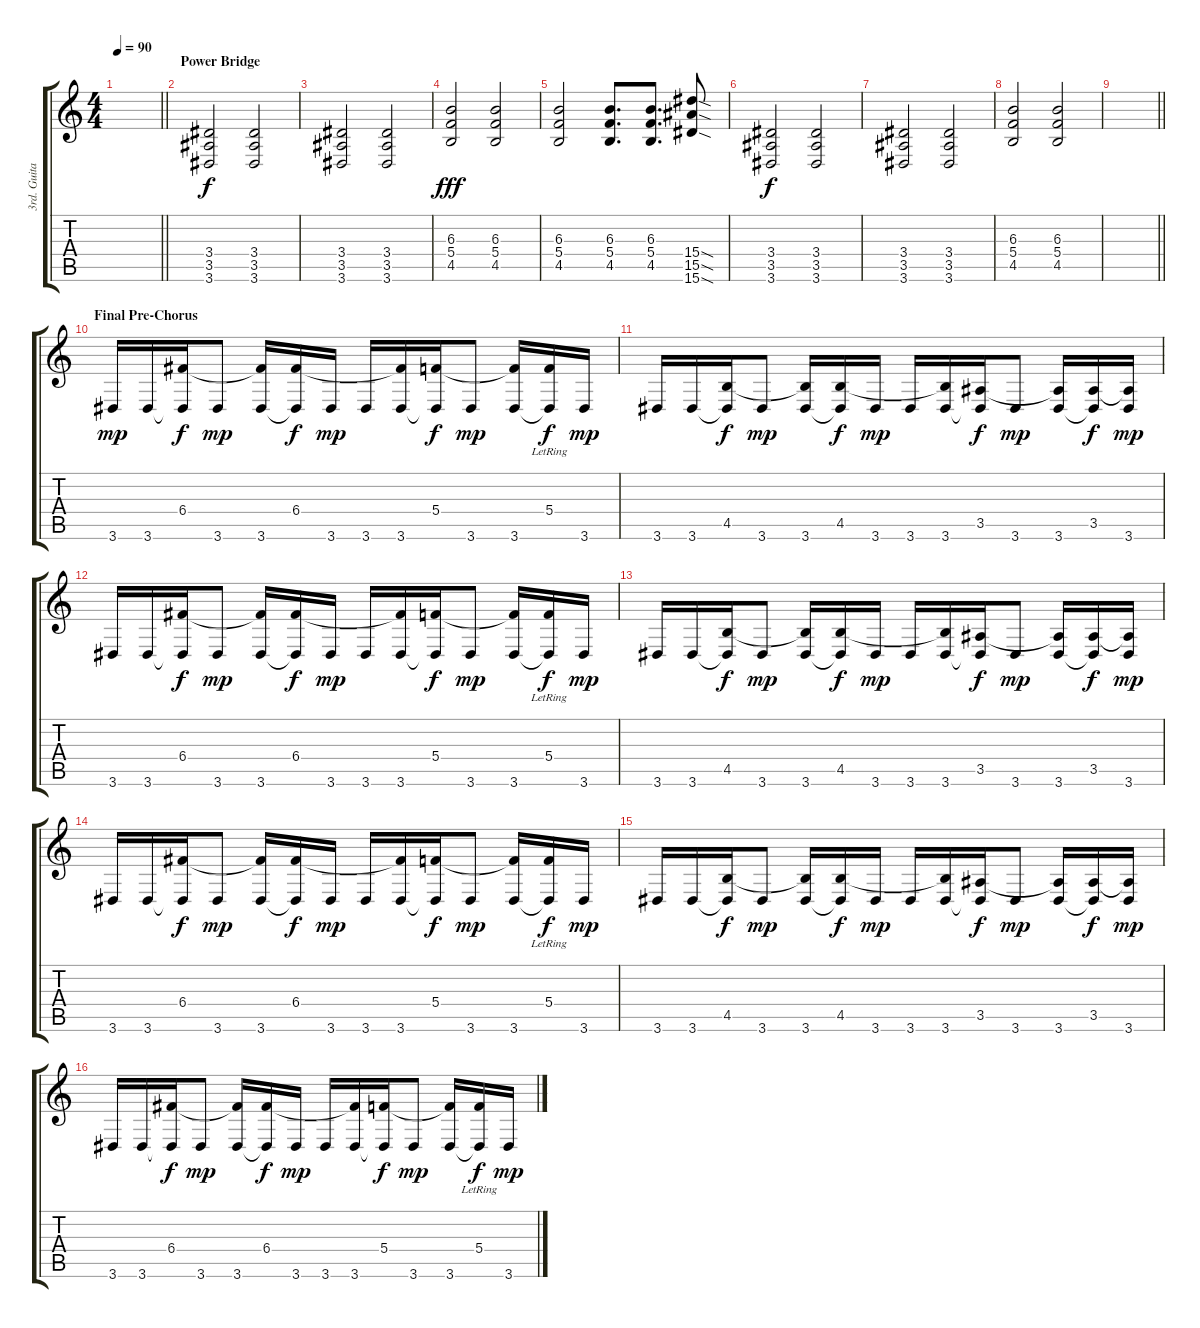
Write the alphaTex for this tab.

\track ("3rd. Guitar (only on album version)" "3rd. Guita") {instrument overdrivenguitar}
\staff {score tabs}
\tuning (D4 A3 F3 C3 G2 C2) {hide}
\ts (4 4)
\tempo 90
\clef g2
\barLineRight lightlight
\ks c
|
\section ("" "Power Bridge")
(3.4 3.5 3.6).2{volume 10 balance 16 instrument overdrivenguitar} (3.4 3.5 3.6).2 |
(3.4 3.5 3.6).2 (3.4 3.5 3.6).2 |
(6.3 5.4 4.5).2{dy fff} (6.3 5.4 4.5).2 |
(6.3 5.4 4.5).2 (6.3 5.4 4.5).8{d} (6.3 5.4 4.5).8{d} (15.4{sod} 15.5{sod} 15.6{sod}).8 |
(3.4 3.5 3.6).2{dy f} (3.4 3.5 3.6).2 |
(3.4 3.5 3.6).2 (3.4 3.5 3.6).2 |
(6.3 5.4 4.5).2 (6.3 5.4 4.5).2 |
\barLineRight lightlight
|
\section ("" "Final Pre-Chorus")
3.6.16{dy mp balance 8} 3.6.16 (6.4 3.6{t}).16{dy f} 3.6.8{dy mp} (6.4{t} 3.6).16 (6.4 3.6{t}).16{dy f} 3.6.16{dy mp} 3.6.16 (6.4{t} 3.6).16 (5.4 3.6{t}).16{dy f} 3.6.8{dy mp} (5.4{t} 3.6).16 (5.4{lr} 3.6{t}).16{dy f} 3.6.16{dy mp} |
3.6.16 3.6.16 (4.5 3.6{t}).16{dy f} 3.6.8{dy mp} (4.5{t} 3.6).16 (4.5 3.6{t}).16{dy f} 3.6.16{dy mp} 3.6.16 (4.5{t} 3.6).16 (3.5 3.6{t}).16{dy f} 3.6.8{dy mp} (3.5{t} 3.6).16 (3.5 3.6{t}).16{dy f} (3.5{t} 3.6).16{dy mp} |
3.6.16{volume 13 instrument electricguitarclean} 3.6.16 (6.4 3.6{t}).16{dy f} 3.6.8{dy mp} (6.4{t} 3.6).16 (6.4 3.6{t}).16{dy f} 3.6.16{dy mp} 3.6.16 (6.4{t} 3.6).16 (5.4 3.6{t}).16{dy f} 3.6.8{dy mp} (5.4{t} 3.6).16 (5.4{lr} 3.6{t}).16{dy f} 3.6.16{dy mp} |
3.6.16 3.6.16 (4.5 3.6{t}).16{dy f} 3.6.8{dy mp} (4.5{t} 3.6).16 (4.5 3.6{t}).16{dy f} 3.6.16{dy mp} 3.6.16 (4.5{t} 3.6).16 (3.5 3.6{t}).16{dy f} 3.6.8{dy mp} (3.5{t} 3.6).16 (3.5 3.6{t}).16{dy f} (3.5{t} 3.6).16{dy mp} |
3.6.16{volume 13 instrument electricguitarclean} 3.6.16 (6.4 3.6{t}).16{dy f} 3.6.8{dy mp} (6.4{t} 3.6).16 (6.4 3.6{t}).16{dy f} 3.6.16{dy mp} 3.6.16 (6.4{t} 3.6).16 (5.4 3.6{t}).16{dy f} 3.6.8{dy mp} (5.4{t} 3.6).16 (5.4{lr} 3.6{t}).16{dy f} 3.6.16{dy mp} |
3.6.16 3.6.16 (4.5 3.6{t}).16{dy f} 3.6.8{dy mp} (4.5{t} 3.6).16 (4.5 3.6{t}).16{dy f} 3.6.16{dy mp} 3.6.16 (4.5{t} 3.6).16 (3.5 3.6{t}).16{dy f} 3.6.8{dy mp} (3.5{t} 3.6).16 (3.5 3.6{t}).16{dy f} (3.5{t} 3.6).16{dy mp} |
3.6.16{volume 13 instrument electricguitarclean} 3.6.16 (6.4 3.6{t}).16{dy f} 3.6.8{dy mp} (6.4{t} 3.6).16 (6.4 3.6{t}).16{dy f} 3.6.16{dy mp} 3.6.16 (6.4{t} 3.6).16 (5.4 3.6{t}).16{dy f} 3.6.8{dy mp} (5.4{t} 3.6).16 (5.4{lr} 3.6{t}).16{dy f} 3.6.16{dy mp}
